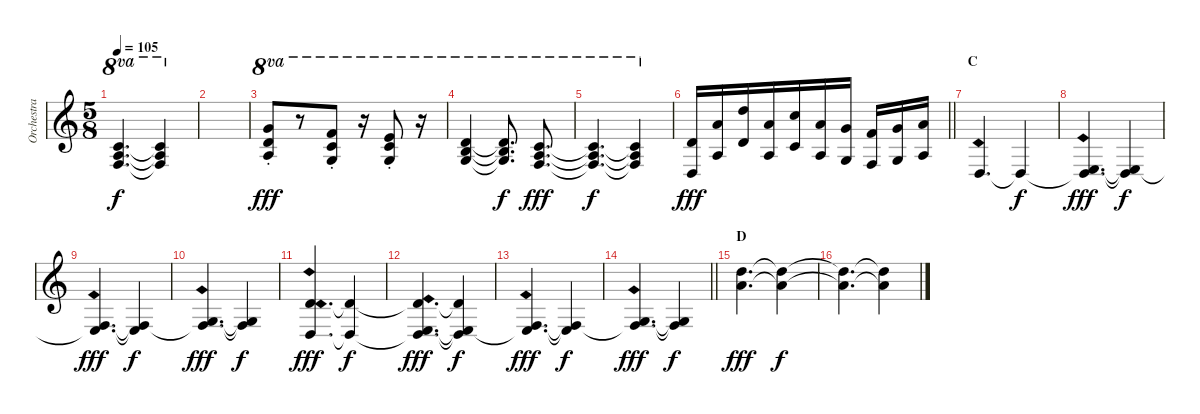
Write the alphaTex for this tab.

\track ("Orchestra" "Orchestra") {instrument brasssection}
\staff {score}
\tuning (D4 A3 F3 C3 G2 D2) {hide}
\ts (5 8)
\tempo 105
\clef g2
\ks aminor
(10.1{t} 12.2{t} 12.3{t}).4{d ot 8va dy f} (10.1{t} 12.2{t} 12.3{t}).4{ot 8va} |
|
(17.1{st} 17.2{st} 16.3{st}).8{ot 8va dy fff} r.8{ot 8va} (15.1{st} 15.2{st} 14.3{st}).8{ot 8va} r.16{ot 8va} (14.1{st} 15.2{st} 14.3{st}).8{ot 8va} r.16{ot 8va} |
(12.1 14.2 14.3).4{ot 8va} (12.1{t} 14.2{t} 14.3{t}).8{d ot 8va dy f} (10.1 12.2 12.3).8{d ot 8va dy fff} |
(10.1{t} 12.2{t} 12.3{t}).4{d ot 8va dy f} (10.1{t} 12.2{t} 12.3{t}).4{ot 8va} |
\barLineRight lightlight
(14.4 12.6).16{dy fff} (16.3 14.5).16{beam merge} (17.2 14.4).16 (16.3 14.5).16 (15.2 12.4).16 (16.3 14.5).16{beam merge} (14.3 12.5).16{beam split} (12.3 10.5).16{beam merge} (14.3 12.5).16 (16.3 14.5).16 |
\section ("" "C")
12.6{sh 12}.4{d} 12.6{t}.4{dy f} |
(9.5{sh 12} 12.6{t}).4{d dy fff} (9.5{t} 12.6{t}).4{dy f} |
(5.4{sh 12} 9.5{t}).4{d dy fff} (5.4{t} 9.5{t}).4{dy f} |
(2.3{sh 12} 5.4{t}).4{d dy fff} (2.3{t} 5.4{t}).4{dy f} |
(5.2{sh 12} 12.6{sh 12}).4{d dy fff} (5.2{t} 12.6{t}).4{dy f} |
(5.2{t} 9.5{sh 12} 12.6{t}).4{d dy fff} (5.2{t} 9.5{t} 12.6{t}).4{dy f} |
(5.4{sh 12} 9.5{t}).4{d dy fff} (5.4{t} 9.5{t}).4{dy f} |
\barLineRight lightlight
(2.3{sh 12} 5.4{t}).4{d dy fff} (2.3{t} 5.4{t}).4{dy f} |
\section ("" "D")
(12.1 12.2).4{d dy fff} (12.1{t} 12.2{t}).4{dy f} |
(12.1{t} 12.2{t}).4{d} (12.1{t} 12.2{t}).4
